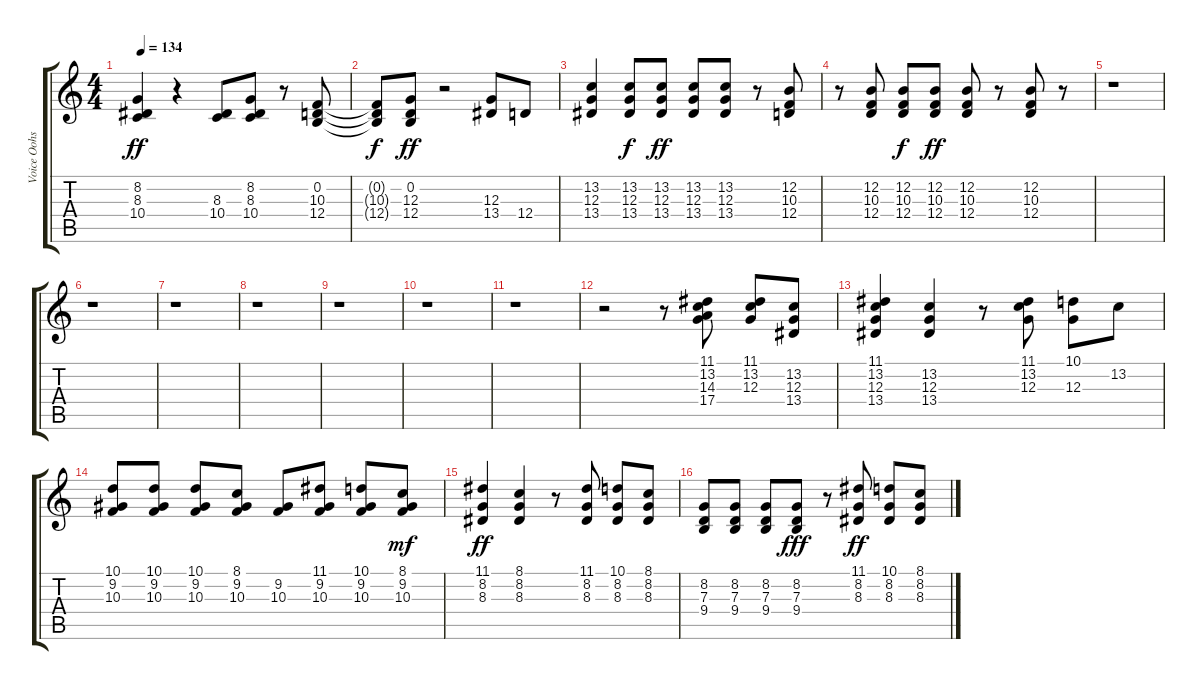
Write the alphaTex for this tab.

\track ("Voice Oohs" "Voice Oohs") {instrument voiceoohs}
\staff {score tabs}
\tuning (E4 B3 G3 D3 A2 E2) {hide}
\ts (4 4)
\tempo 134
\clef g2
\ks c
(8.2 8.3 10.4).4{dy ff} r.4 (8.3 10.4).8 (8.2 8.3 10.4).8 r.8 (0.2 10.3 12.4).8 |
(0.2{t} 10.3{t} 12.4{t}).8{dy f} (0.2 12.3 12.4).8{dy ff} r.2 (12.3 13.4).8 12.4.8 |
(13.2 12.3 13.4).4 (13.2 12.3 13.4).8{dy f} (13.2 12.3 13.4).8{dy ff} (13.2 12.3 13.4).8 (13.2 12.3 13.4).8 r.8 (12.2 10.3 12.4).8 |
r.8 (12.2 10.3 12.4).8 (12.2 10.3 12.4).8{dy f} (12.2 10.3 12.4).8{dy ff} (12.2 10.3 12.4).8 r.8 (12.2 10.3 12.4).8 r.8 |
r.1 |
r.1 |
r.1 |
r.1 |
r.1 |
r.1 |
r.1 |
r.2 r.8 (11.1 13.2 14.3 17.4).8 (11.1 13.2 12.3).8 (13.2 12.3 13.4).8 |
(11.1 13.2 12.3 13.4).4 (13.2 12.3 13.4).4 r.8 (11.1 13.2 12.3).8 (10.1 12.3).8 13.2.8 |
(10.1 9.2 10.3).8 (10.1 9.2 10.3).8 (10.1 9.2 10.3).8 (8.1 9.2 10.3).8 (9.2 10.3).8 (11.1 9.2 10.3).8 (10.1 9.2 10.3).8 (8.1 9.2 10.3).8{dy mf} |
(11.1 8.2 8.3).4{dy ff} (8.1 8.2 8.3).4 r.8 (11.1 8.2 8.3).8 (10.1 8.2 8.3).8 (8.1 8.2 8.3).8 |
(8.2 7.3 9.4).8 (8.2 7.3 9.4).8 (8.2 7.3 9.4).8 (8.2 7.3 9.4).8{dy fff} r.8 (11.1 8.2 8.3).8{dy ff} (10.1 8.2 8.3).8 (8.1 8.2 8.3).8
